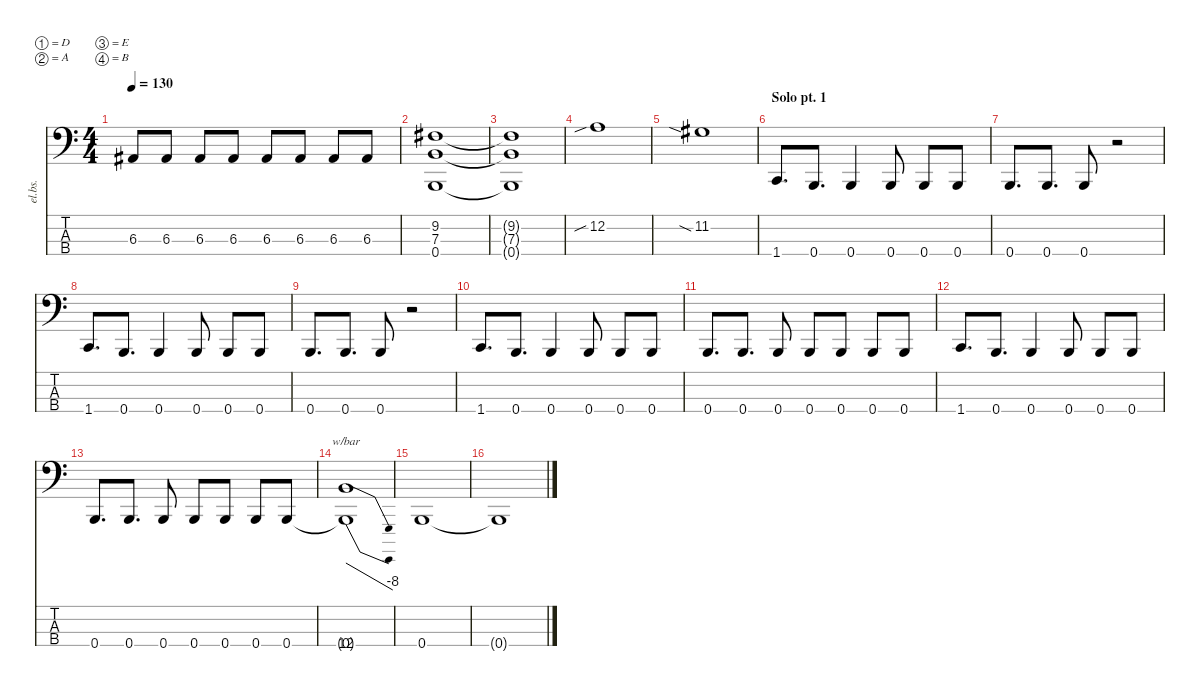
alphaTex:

\defaultSystemsLayout 4
\hideDynamics
\bracketExtendMode nobrackets
\track ("Electric Bass - Michal" "el.bs.") {instrument electricbassfinger}
\staff {score tabs}
\tuning (D2 A1 E1 B0)
\ts (4 4)
\tempo 130
\clef f4
\ks c
6.3{acc #}.8{dy mf} 6.3{acc #}.8 6.3{acc #}.8 6.3{acc #}.8 6.3{acc #}.8 6.3{acc #}.8 6.3{acc #}.8 6.3{acc #}.8 |
(0.4 7.3 9.2{acc #}).1 |
(0.4{t} 7.3{t} 9.2{t acc #}).1 |
12.2{sib}.1 |
11.2{sia acc #}.1 |
\section ("" "Solo pt. 1")
1.4.8{d} 0.4.8{d} 0.4.4 0.4.8 0.4.8 0.4.8 |
0.4.8{d} 0.4.8{d} 0.4.8 r.2 |
1.4.8{d} 0.4.8{d} 0.4.4 0.4.8 0.4.8 0.4.8 |
0.4.8{d} 0.4.8{d} 0.4.8 r.2 |
1.4.8{d} 0.4.8{d} 0.4.4 0.4.8 0.4.8 0.4.8 |
0.4.8{d} 0.4.8{d} 0.4.8 0.4.8 0.4.8 0.4.8 0.4.8 |
1.4.8{d} 0.4.8{d} 0.4.4 0.4.8 0.4.8 0.4.8 |
0.4.8{d} 0.4.8{d} 0.4.8 0.4.8 0.4.8 0.4.8 0.4.8 |
(12.4 0.4{t}).1{tbe (dive default 11.4 0 59.4 -32)} |
0.4.1 |
0.4{t}.1
